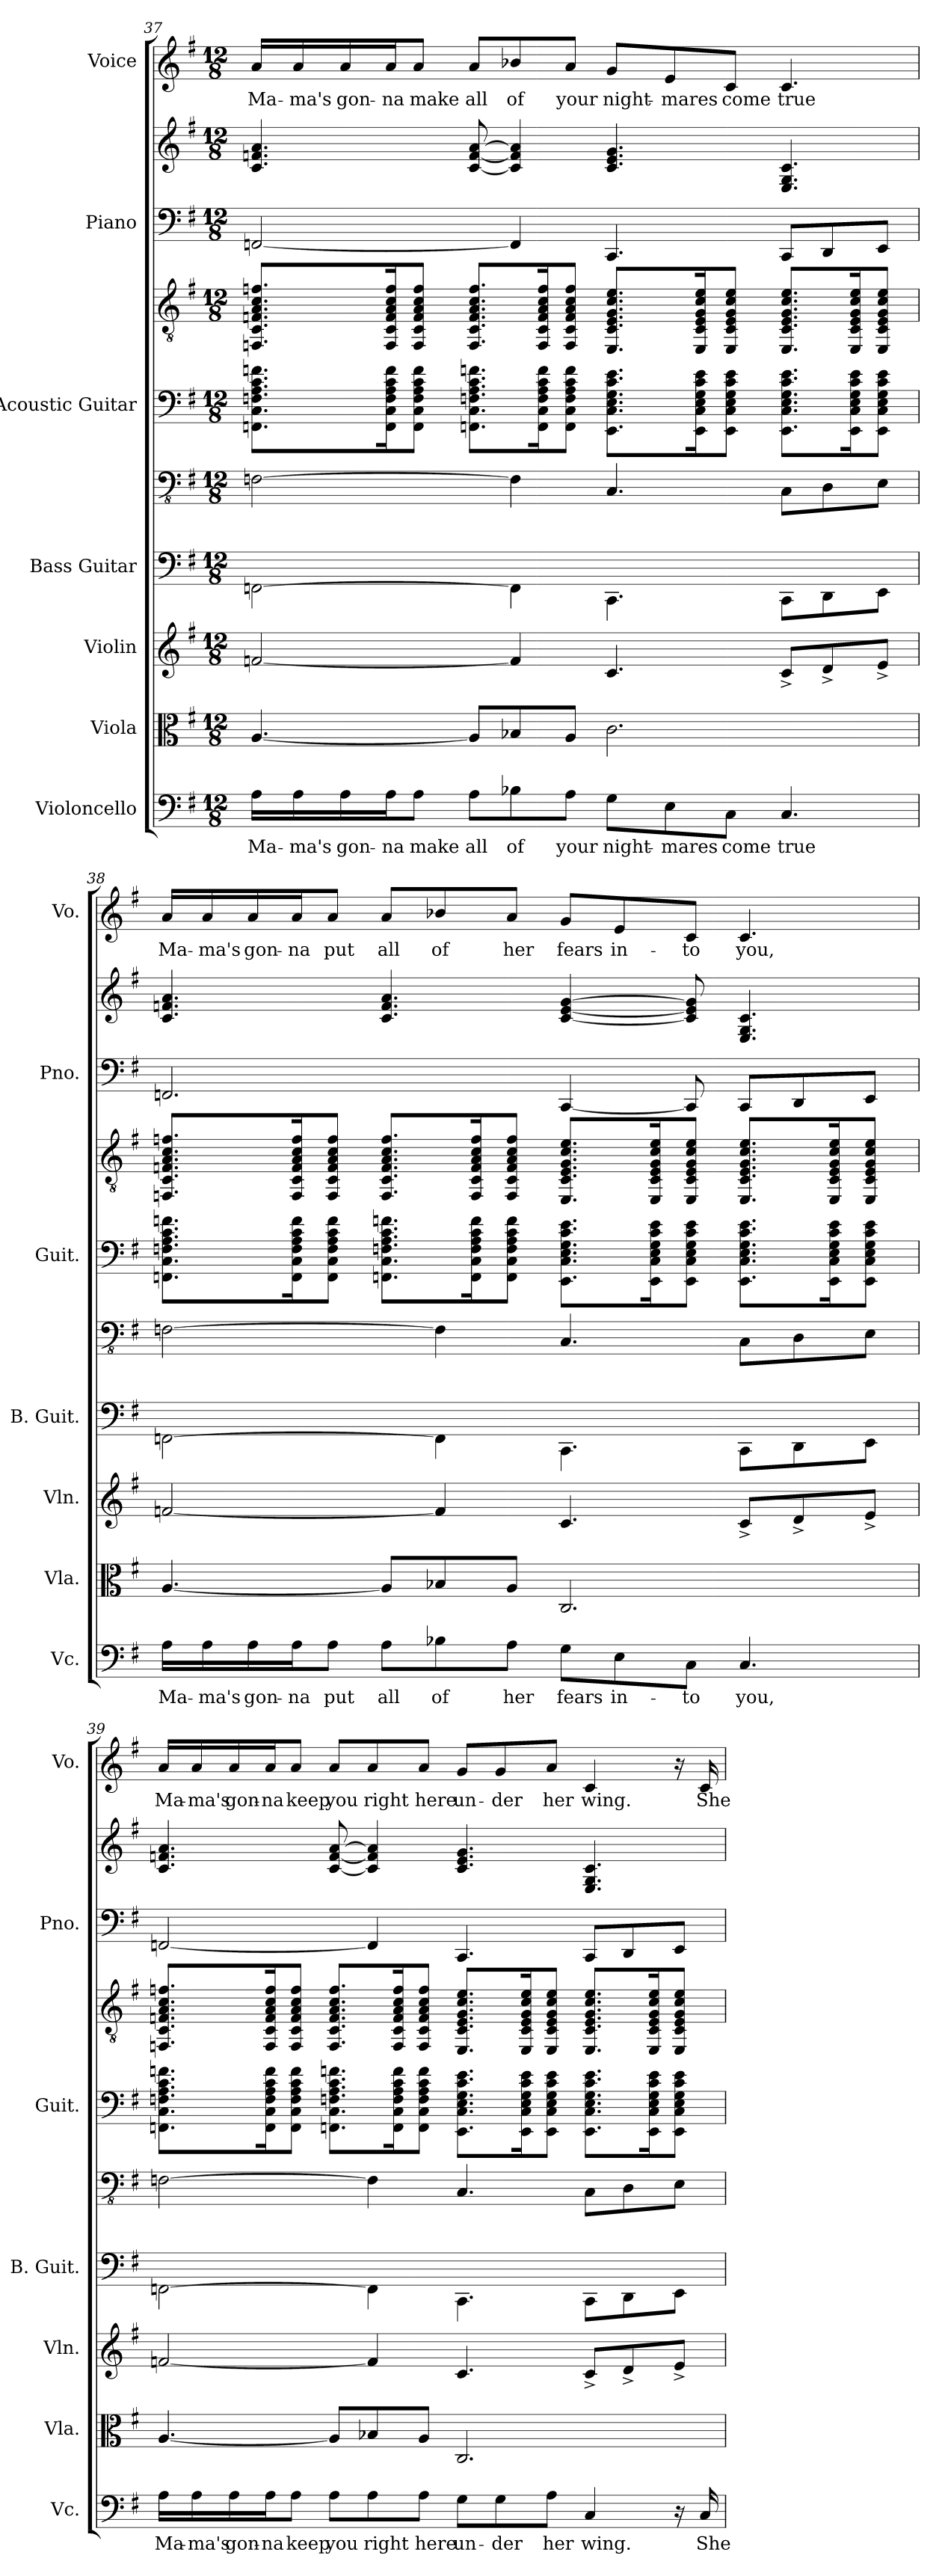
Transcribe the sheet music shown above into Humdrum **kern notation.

**kern	**text	**kern	**kern	**kern	**kern	**kern	**kern	**kern	**kern	**kern	**text
*part7	*part7	*part6	*part5	*part4	*part4	*part3	*part3	*part2	*part2	*part1	*part1
*staff10	*staff10	*staff9	*staff8	*staff7	*staff6	*staff5	*staff4	*staff3	*staff2	*staff1	*staff1
*I"Violoncello	*	*I"Viola	*I"Violin	*I"Bass Guitar	*	*I"Acoustic Guitar	*	*I"Piano	*	*I"Voice	*
*I'Vc.	*	*I'Vla.	*I'Vln.	*I'B. Guit.	*	*I'Guit.	*	*I'Pno.	*	*I'Vo.	*
!!LO:PB:g=z
*clefF4	*	*clefC3	*clefG2	*	*clefFv4	*	*clefGv2	*clefF4	*clefG2	*clefG2	*
*k[f#]	*	*k[f#]	*k[f#]	*k[f#]	*k[f#]	*k[f#]	*k[f#]	*k[f#]	*k[f#]	*k[f#]	*
*M12/8	*	*M12/8	*M12/8	*M12/8	*M12/8	*M12/8	*M12/8	*M12/8	*M12/8	*M12/8	*
=37	=37	=37	=37	=37	=37	=37	=37	=37	=37	=37	=37
16A\LL	Ma-	[4.A/	[2fn/	[2FFn\	[2FFn\	8.FF\ 8.C\ 8.F\ 8.A\ 8.c\ 8.f\L	8.FFn/ 8.C/ 8.Fn/ 8.A/ 8.c/ 8.fn/L	[2FFn/	4.c/ 4.fn/ 4.a/	16a/LL	Ma-
16A\	-ma's	.	.	.	.	.	.	.	.	16a/	-ma's
16A\	gon-	.	.	.	.	.	.	.	.	16a/	gon-
16A\J	-na	.	.	.	.	16FF\ 16C\ 16F\ 16A\ 16c\ 16f\K	16FF/ 16C/ 16F/ 16A/ 16c/ 16f/K	.	.	16a/J	-na
8A\J	make	.	.	.	.	8FF\ 8C\ 8F\ 8A\ 8c\ 8f\J	8FF/ 8C/ 8F/ 8A/ 8c/ 8f/J	.	.	8a/J	make
8A\L	all	8A/L]	.	.	.	8.FFn\ 8.C\ 8.Fn\ 8.A\ 8.c\ 8.fn\L	8.FF/ 8.C/ 8.F/ 8.A/ 8.c/ 8.f/L	.	[8c/ [8f/ [8a/	8a/L	all
8B-X\	of	8B-X/	4f/]	4FF\]	4FF\]	.	.	4FF/]	4c/] 4f/] 4a/]	8b-X/	of
.	.	.	.	.	.	16FF\ 16C\ 16F\ 16A\ 16c\ 16f\K	16FF/ 16C/ 16F/ 16A/ 16c/ 16f/K	.	.	.	.
8A\J	your	8A/J	.	.	.	8FF\ 8C\ 8F\ 8A\ 8c\ 8f\J	8FF/ 8C/ 8F/ 8A/ 8c/ 8f/J	.	.	8a/J	your
8G\L	night-	2.c\	4.c/	4.CC\	4.CC/	8.EE\ 8.C\ 8.E\ 8.G\ 8.c\ 8.e\L	8.EE/ 8.C/ 8.E/ 8.G/ 8.c/ 8.e/L	4.CC/	4.c/ 4.e/ 4.g/	8g/L	night-
8E\	-mares	.	.	.	.	.	.	.	.	8e/	-mares
.	.	.	.	.	.	16EE\ 16C\ 16E\ 16G\ 16c\ 16e\K	16EE/ 16C/ 16E/ 16G/ 16c/ 16e/K	.	.	.	.
8C\J	come	.	.	.	.	8EE\ 8C\ 8E\ 8G\ 8c\ 8e\J	8EE/ 8C/ 8E/ 8G/ 8c/ 8e/J	.	.	8c/J	come
4.C/	true	.	8c^/L	8CC\L	8CC\L	8.EE\ 8.C\ 8.E\ 8.G\ 8.c\ 8.e\L	8.EE/ 8.C/ 8.E/ 8.G/ 8.c/ 8.e/L	8CC/L	4.E/ 4.G/ 4.c/	4.c/	true
.	.	.	8d^/	8DD\	8DD\	.	.	8DD/	.	.	.
.	.	.	.	.	.	16EE\ 16C\ 16E\ 16G\ 16c\ 16e\K	16EE/ 16C/ 16E/ 16G/ 16c/ 16e/K	.	.	.	.
.	.	.	8e^/J	8EE\J	8EE\J	8EE\ 8C\ 8E\ 8G\ 8c\ 8e\J	8EE/ 8C/ 8E/ 8G/ 8c/ 8e/J	8EE/J	.	.	.
=38	=38	=38	=38	=38	=38	=38	=38	=38	=38	=38	=38
16A\LL	Ma-	[4.A/	[2fn/	[2FFn\	[2FFn\	8.FF\ 8.C\ 8.F\ 8.A\ 8.c\ 8.f\L	8.FFn/ 8.C/ 8.Fn/ 8.A/ 8.c/ 8.fn/L	2.FFn/	4.c/ 4.fn/ 4.a/	16a/LL	Ma-
16A\	-ma's	.	.	.	.	.	.	.	.	16a/	-ma's
16A\	gon-	.	.	.	.	.	.	.	.	16a/	gon-
16A\J	-na	.	.	.	.	16FF\ 16C\ 16F\ 16A\ 16c\ 16f\K	16FF/ 16C/ 16F/ 16A/ 16c/ 16f/K	.	.	16a/J	-na
8A\J	put	.	.	.	.	8FF\ 8C\ 8F\ 8A\ 8c\ 8f\J	8FF/ 8C/ 8F/ 8A/ 8c/ 8f/J	.	.	8a/J	put
8A\L	all	8A/L]	.	.	.	8.FFn\ 8.C\ 8.Fn\ 8.A\ 8.c\ 8.fn\L	8.FF/ 8.C/ 8.F/ 8.A/ 8.c/ 8.f/L	.	4.c/ 4.f/ 4.a/	8a/L	all
8B-X\	of	8B-X/	4f/]	4FF\]	4FF\]	.	.	.	.	8b-X/	of
.	.	.	.	.	.	16FF\ 16C\ 16F\ 16A\ 16c\ 16f\K	16FF/ 16C/ 16F/ 16A/ 16c/ 16f/K	.	.	.	.
8A\J	her	8A/J	.	.	.	8FF\ 8C\ 8F\ 8A\ 8c\ 8f\J	8FF/ 8C/ 8F/ 8A/ 8c/ 8f/J	.	.	8a/J	her
8G\L	fears	2.C/	4.c/	4.CC\	4.CC/	8.EE\ 8.C\ 8.E\ 8.G\ 8.c\ 8.e\L	8.EE/ 8.C/ 8.E/ 8.G/ 8.c/ 8.e/L	[4CC/	[4c/ [4e/ [4g/	8g/L	fears
8E\	in-	.	.	.	.	.	.	.	.	8e/	in-
.	.	.	.	.	.	16EE\ 16C\ 16E\ 16G\ 16c\ 16e\K	16EE/ 16C/ 16E/ 16G/ 16c/ 16e/K	.	.	.	.
8C\J	-to	.	.	.	.	8EE\ 8C\ 8E\ 8G\ 8c\ 8e\J	8EE/ 8C/ 8E/ 8G/ 8c/ 8e/J	8CC/]	8c/] 8e/] 8g/]	8c/J	-to
4.C/	you,	.	8c^/L	8CC\L	8CC\L	8.EE\ 8.C\ 8.E\ 8.G\ 8.c\ 8.e\L	8.EE/ 8.C/ 8.E/ 8.G/ 8.c/ 8.e/L	8CC/L	4.E/ 4.G/ 4.c/	4.c/	you,
.	.	.	8d^/	8DD\	8DD\	.	.	8DD/	.	.	.
.	.	.	.	.	.	16EE\ 16C\ 16E\ 16G\ 16c\ 16e\K	16EE/ 16C/ 16E/ 16G/ 16c/ 16e/K	.	.	.	.
.	.	.	8e^/J	8EE\J	8EE\J	8EE\ 8C\ 8E\ 8G\ 8c\ 8e\J	8EE/ 8C/ 8E/ 8G/ 8c/ 8e/J	8EE/J	.	.	.
!!LO:PB:g=z
=39	=39	=39	=39	=39	=39	=39	=39	=39	=39	=39	=39
16A\LL	Ma-	[4.A/	[2fn/	[2FFn\	[2FFn\	8.FF\ 8.C\ 8.F\ 8.A\ 8.c\ 8.f\L	8.FFn/ 8.C/ 8.Fn/ 8.A/ 8.c/ 8.fn/L	[2FFn/	4.c/ 4.fn/ 4.a/	16a/LL	Ma-
16A\	-ma's	.	.	.	.	.	.	.	.	16a/	-ma's
16A\	gon-	.	.	.	.	.	.	.	.	16a/	gon-
16A\J	-na	.	.	.	.	16FF\ 16C\ 16F\ 16A\ 16c\ 16f\K	16FF/ 16C/ 16F/ 16A/ 16c/ 16f/K	.	.	16a/J	-na
8A\J	keep	.	.	.	.	8FF\ 8C\ 8F\ 8A\ 8c\ 8f\J	8FF/ 8C/ 8F/ 8A/ 8c/ 8f/J	.	.	8a/J	keep
8A\L	you	8A/L]	.	.	.	8.FFn\ 8.C\ 8.Fn\ 8.A\ 8.c\ 8.fn\L	8.FF/ 8.C/ 8.F/ 8.A/ 8.c/ 8.f/L	.	[8c/ [8f/ [8a/	8a/L	you
8A\	right	8B-X/	4f/]	4FF\]	4FF\]	.	.	4FF/]	4c/] 4f/] 4a/]	8a/	right
.	.	.	.	.	.	16FF\ 16C\ 16F\ 16A\ 16c\ 16f\K	16FF/ 16C/ 16F/ 16A/ 16c/ 16f/K	.	.	.	.
8A\J	here	8A/J	.	.	.	8FF\ 8C\ 8F\ 8A\ 8c\ 8f\J	8FF/ 8C/ 8F/ 8A/ 8c/ 8f/J	.	.	8a/J	here
8G\L	un-	2.C/	4.c/	4.CC\	4.CC/	8.EE\ 8.C\ 8.E\ 8.G\ 8.c\ 8.e\L	8.EE/ 8.C/ 8.E/ 8.G/ 8.c/ 8.e/L	4.CC/	4.c/ 4.e/ 4.g/	8g/L	un-
8G\	-der	.	.	.	.	.	.	.	.	8g/	-der
.	.	.	.	.	.	16EE\ 16C\ 16E\ 16G\ 16c\ 16e\K	16EE/ 16C/ 16E/ 16G/ 16c/ 16e/K	.	.	.	.
8A\J	her	.	.	.	.	8EE\ 8C\ 8E\ 8G\ 8c\ 8e\J	8EE/ 8C/ 8E/ 8G/ 8c/ 8e/J	.	.	8a/J	her
4C/	wing.	.	8c^/L	8CC\L	8CC\L	8.EE\ 8.C\ 8.E\ 8.G\ 8.c\ 8.e\L	8.EE/ 8.C/ 8.E/ 8.G/ 8.c/ 8.e/L	8CC/L	4.E/ 4.G/ 4.c/	4c/	wing.
.	.	.	8d^/	8DD\	8DD\	.	.	8DD/	.	.	.
.	.	.	.	.	.	16EE\ 16C\ 16E\ 16G\ 16c\ 16e\K	16EE/ 16C/ 16E/ 16G/ 16c/ 16e/K	.	.	.	.
16r	.	.	8e^/J	8EE\J	8EE\J	8EE\ 8C\ 8E\ 8G\ 8c\ 8e\J	8EE/ 8C/ 8E/ 8G/ 8c/ 8e/J	8EE/J	.	16r	.
16C/	She	.	.	.	.	.	.	.	.	16c/	She
=	=	=	=	=	=	=	=	=	=	=	=
*-	*-	*-	*-	*-	*-	*-	*-	*-	*-	*-	*-
